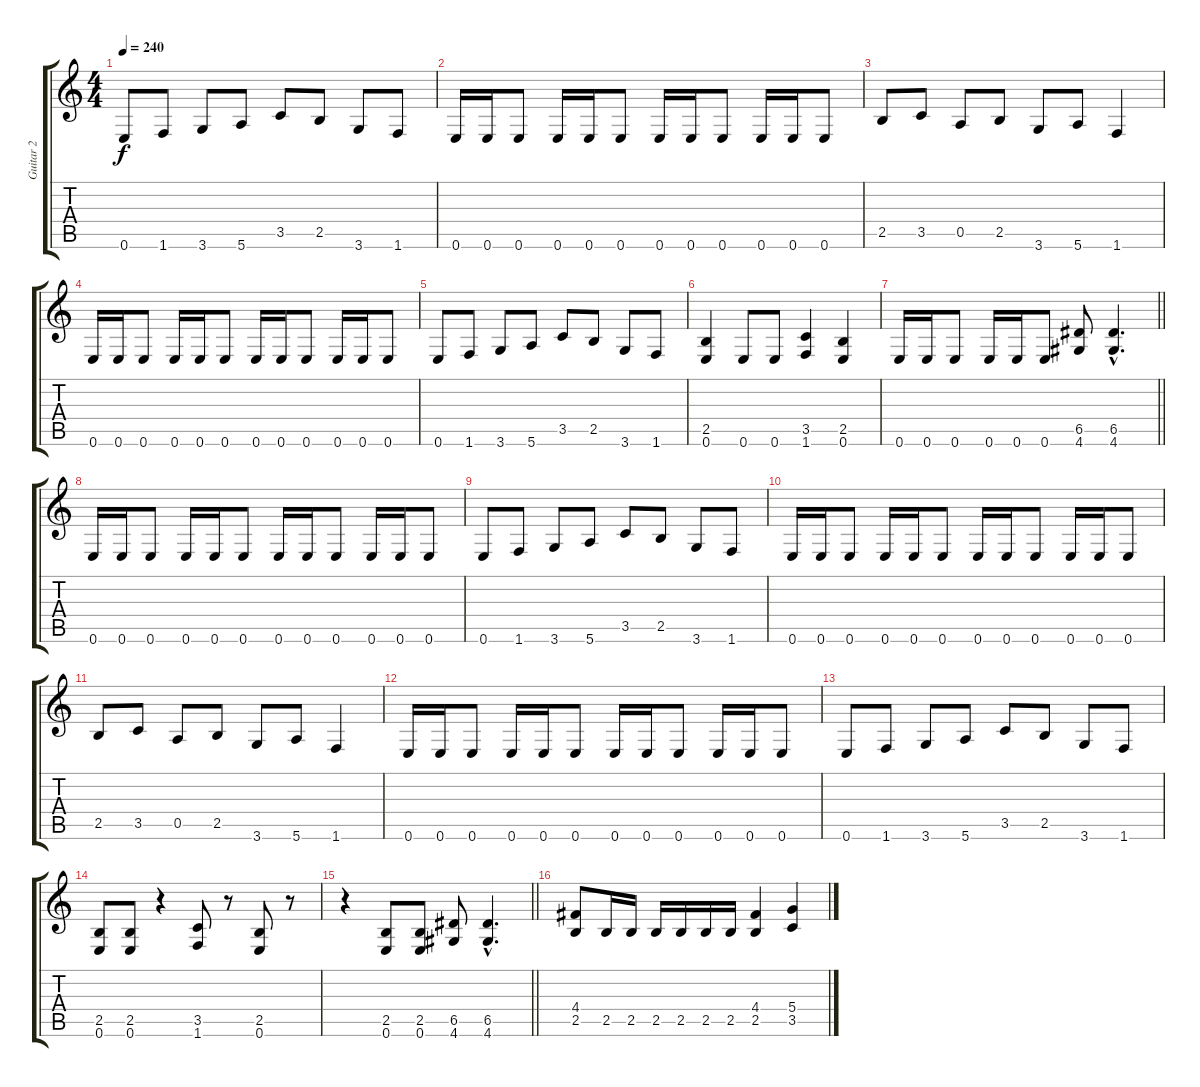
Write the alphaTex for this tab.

\track ("Guitar 2" "Guitar 2") {instrument overdrivenguitar}
\staff {score tabs}
\tuning (E4 B3 G3 D3 A2 E2) {hide}
\ts (4 4)
\tempo 240
\clef g2
\ks c
0.6.8{dy f} 1.6.8 3.6.8 5.6.8 3.5.8 2.5.8 3.6.8 1.6.8 |
0.6.16 0.6.16 0.6.8 0.6.16 0.6.16 0.6.8 0.6.16 0.6.16 0.6.8 0.6.16 0.6.16 0.6.8 |
2.5.8 3.5.8 0.5.8 2.5.8 3.6.8 5.6.8 1.6.4 |
0.6.16 0.6.16 0.6.8 0.6.16 0.6.16 0.6.8 0.6.16 0.6.16 0.6.8 0.6.16 0.6.16 0.6.8 |
0.6.8 1.6.8 3.6.8 5.6.8 3.5.8 2.5.8 3.6.8 1.6.8 |
(2.5 0.6).4 0.6.8 0.6.8 (3.5 1.6).4 (2.5 0.6).4 |
\barLineRight lightlight
0.6.16 0.6.16 0.6.8 0.6.16 0.6.16 0.6.8 (6.5 4.6).8 (6.5{hac} 4.6{hac}).4{d} |
0.6.16 0.6.16 0.6.8 0.6.16 0.6.16 0.6.8 0.6.16 0.6.16 0.6.8 0.6.16 0.6.16 0.6.8 |
0.6.8 1.6.8 3.6.8 5.6.8 3.5.8 2.5.8 3.6.8 1.6.8 |
0.6.16 0.6.16 0.6.8 0.6.16 0.6.16 0.6.8 0.6.16 0.6.16 0.6.8 0.6.16 0.6.16 0.6.8 |
2.5.8 3.5.8 0.5.8 2.5.8 3.6.8 5.6.8 1.6.4 |
0.6.16 0.6.16 0.6.8 0.6.16 0.6.16 0.6.8 0.6.16 0.6.16 0.6.8 0.6.16 0.6.16 0.6.8 |
0.6.8 1.6.8 3.6.8 5.6.8 3.5.8 2.5.8 3.6.8 1.6.8 |
(2.5 0.6).8 (2.5 0.6).8 r.4 (3.5 1.6).8 r.8 (2.5 0.6).8 r.8 |
\barLineRight lightlight
r.4 (2.5 0.6).8 (2.5 0.6).8 (6.5 4.6).8 (6.5{hac} 4.6{hac}).4{d} |
(4.4 2.5).8 2.5.16 2.5.16 2.5.16 2.5.16 2.5.16 2.5.16 (4.4 2.5).4 (5.4 3.5).4
